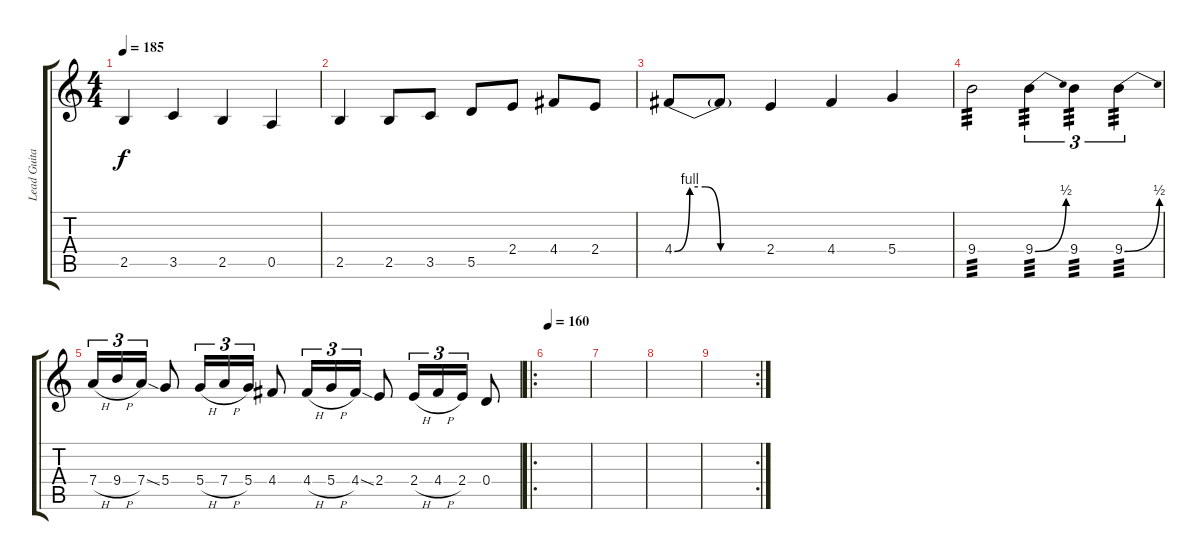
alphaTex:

\track ("Lead Guitar" "Lead Guita") {instrument distortionguitar}
\staff {score tabs}
\tuning (E4 B3 G3 D3 A2 E2) {hide}
\ts (4 4)
\tempo 185
\clef g2
\ks c
2.5{t}.4{dy f} 3.5.4 2.5.4 0.5.4 |
2.5.4 2.5.8 3.5.8 5.5.8 2.4.8 4.4.8 2.4.8 |
4.4{be (custom 0 0 10 4 20 4 30 0 60 0)}.8 4.4{t}.8 2.4.4 4.4.4 5.4.4 |
9.4.2{tp 3} 9.4{be (bend 0 0 60 2)}.4{tu (3 2) tp 3} 9.4.4{tu (3 2) tp 3} 9.4{be (bend 0 0 60 2)}.4{tu (3 2) tp 3} |
7.4{h}.16{tu (3 2)} 9.4{h}.16{tu (3 2)} 7.4{ss}.16{tu (3 2)} 5.4.8 5.4{h}.16{tu (3 2)} 7.4{h}.16{tu (3 2)} 5.4.16{tu (3 2)} 4.4.8 4.4{h}.16{tu (3 2)} 5.4{h}.16{tu (3 2)} 4.4{ss}.16{tu (3 2)} 2.4.8 2.4{h}.16{tu (3 2)} 4.4{h}.16{tu (3 2)} 2.4.16{tu (3 2)} 0.4.8 |
\ro
\tempo 160
|
|
|
\rc 2
